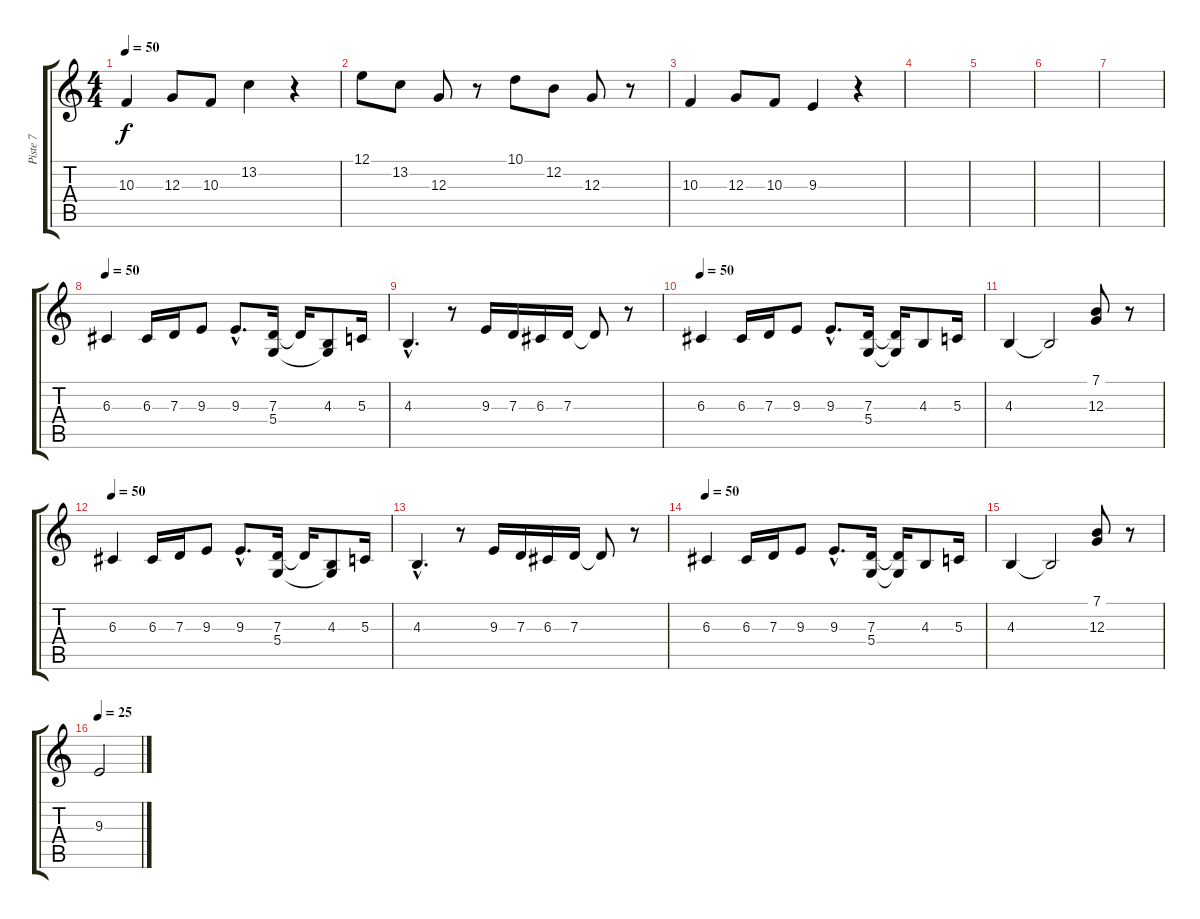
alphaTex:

\track ("Piste 7" "Piste 7") {instrument lead4chiff}
\staff {score tabs}
\tuning (E4 B3 G3 D3 A2 E2) {hide}
\ts (4 4)
\tempo 50
\clef g2
\ks c
10.3.4{dy f} 12.3.8 10.3.8 13.2.4 r.4 |
12.1.8 13.2.8 12.3.8 r.8 10.1.8 12.2.8 12.3.8 r.8 |
10.3.4 12.3.8 10.3.8 9.3.4 r.4 |
|
|
|
|
\tempo 50
6.3.4 6.3.16 7.3.16 9.3.8 9.3{hac}.8{d} (7.3 5.4).16 7.3{t}.16 (4.3 5.4{t}).8 5.3.16 |
4.3{hac}.4{d} r.8 9.3.16 7.3.16 6.3.16 7.3.16 7.3{t}.8 r.8 |
\tempo 50
6.3.4 6.3.16 7.3.16 9.3.8 9.3{hac}.8{d} (7.3 5.4).16 (7.3{t} 5.4{t}).16 4.3.8 5.3.16 |
4.3.4 4.3{t}.2 (7.1 12.3).8 r.8 |
\tempo 50
6.3.4 6.3.16 7.3.16 9.3.8 9.3{hac}.8{d} (7.3 5.4).16 7.3{t}.16 (4.3 5.4{t}).8 5.3.16 |
4.3{hac}.4{d} r.8 9.3.16 7.3.16 6.3.16 7.3.16 7.3{t}.8 r.8 |
\tempo 50
6.3.4 6.3.16 7.3.16 9.3.8 9.3{hac}.8{d} (7.3 5.4).16 (7.3{t} 5.4{t}).16 4.3.8 5.3.16 |
4.3.4 4.3{t}.2 (7.1 12.3).8 r.8 |
\tempo 10
\tempo 25
9.3.2
